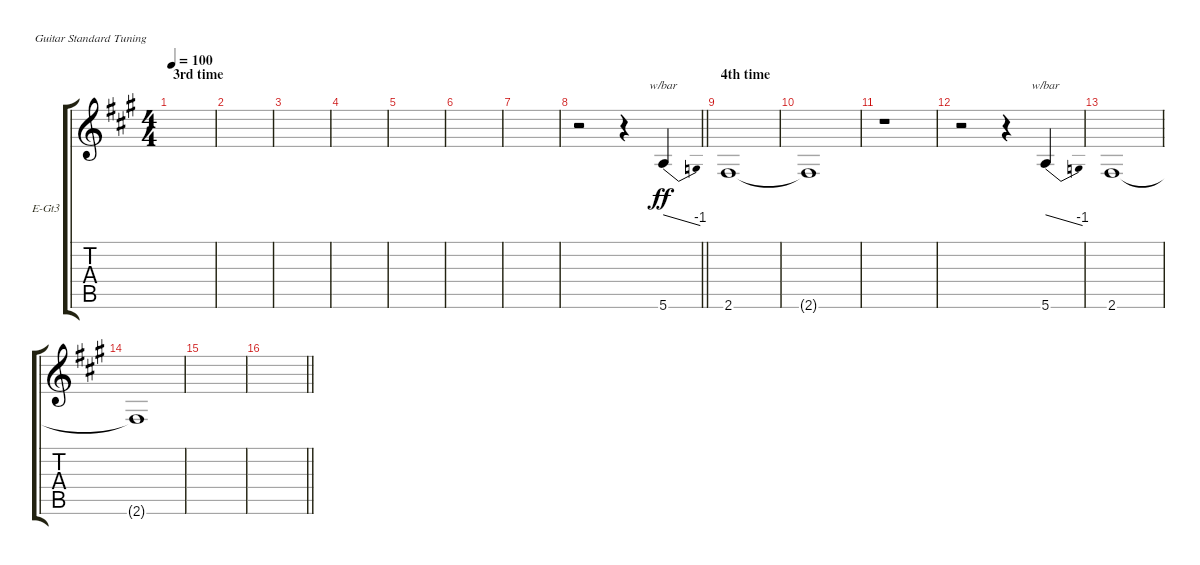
\bracketExtendMode groupsimilarinstruments
\firstSystemTrackNameOrientation horizontal
\otherSystemsTrackNameOrientation horizontal
\track ("Electric Guitar3" "E-Gt3") {instrument electricguitarclean}
\staff {score tabs}
\tuning (E4 B3 G3 D3 A2 E2)
\ts (4 4)
\section ("" "3rd time")
\tempo 100
\clef g2
\scale
0.333333
\ks f#minor
|
\scale
0.333333 |
\scale
0.333333 |
\scale
0.333333 |
\scale
0.333333 |
\scale
0.333333 |
\scale
0.333333 |
\scale
0.333333
\barLineRight lightlight
r.2 r.4 5.6.4{tbe (dive default 36.6 0 58.8 -4) dy ff} |
\section ("" "4th time")
\scale
0.333333 2.6.1 |
\scale
0.333333 2.6{t}.1 |
\scale
0.333333 r.1 |
\scale
0.333333 r.2 r.4 5.6.4{tbe (dive default 36.6 0 58.8 -4)} |
\scale
0.333333 2.6.1 |
\scale
0.333333 2.6{t}.1 |
\scale
0.333333 |
\scale
0.333333
\barLineRight lightlight
